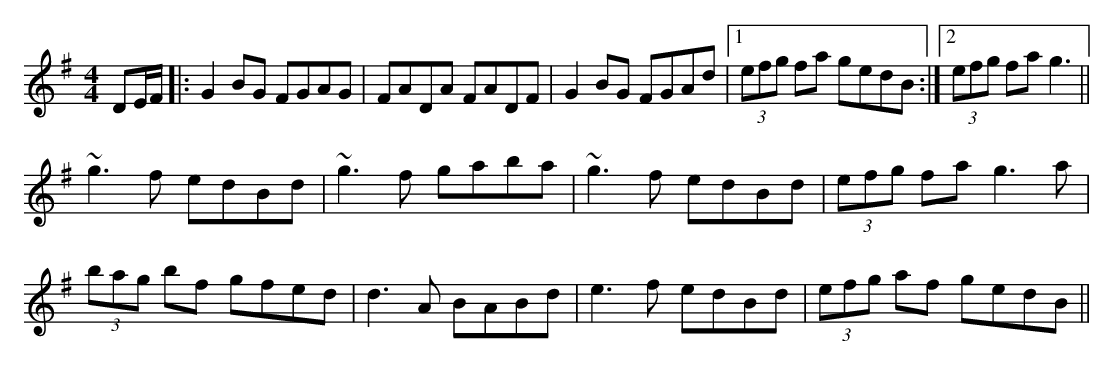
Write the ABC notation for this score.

X:1
M:4/4
K:G
DE/F/|:G2BG FGAG|FADA FADF|G2BG FGAd|1 (3efg fa gedB :|2 (3efg fa g3||
~g3f edBd | ~g3f gaba | ~g3f edBd | (3efg fa g3a |
(3bag bf gfed |d3A BABd | e3f edBd | (3efg af gedB ||
